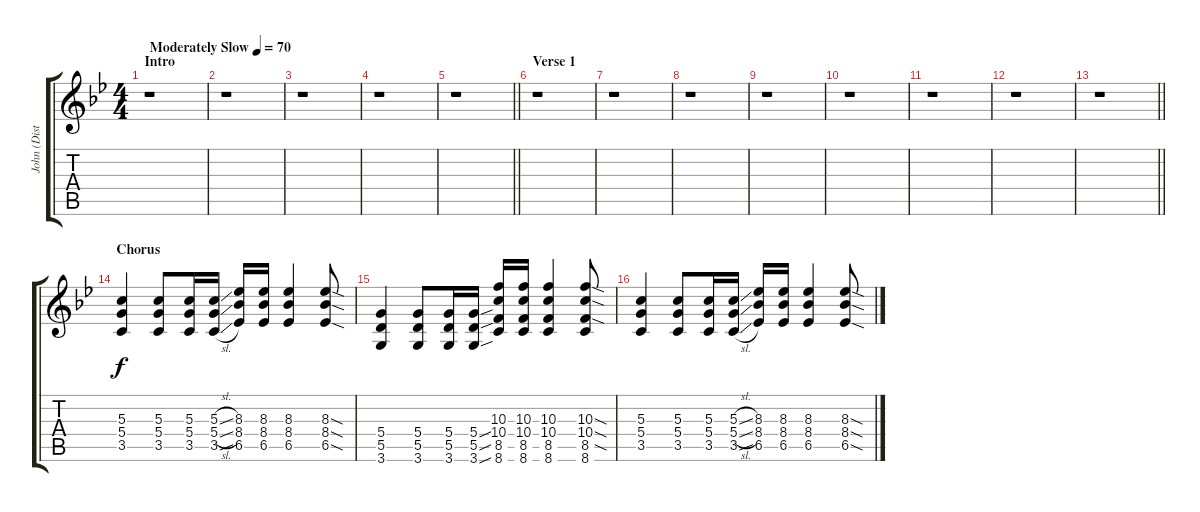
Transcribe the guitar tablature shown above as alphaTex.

\track ("John (Distortion 2)" "John (Dist") {instrument distortionguitar}
\staff {score tabs}
\tuning (E4 B3 G3 D3 A2 E2) {hide}
\ts (4 4)
\section ("" "Intro")
\tempo (70 "Moderately Slow")
\clef g2
\ks bb
r.1{dy f instrument distortionguitar} |
r.1 |
r.1 |
r.1 |
\barLineRight lightlight
r.1 |
\section ("" "Verse 1")
r.1 |
r.1 |
r.1 |
r.1 |
r.1 |
r.1 |
r.1 |
\barLineRight lightlight
r.1 |
\section ("" "Chorus")
(5.3 5.4 3.5).4 (5.3 5.4 3.5).8 (5.3 5.4 3.5).16 (5.3{sl} 5.4{sl} 3.5{sl}).16 (8.3 8.4 6.5).16 (8.3 8.4 6.5).16 (8.3 8.4 6.5).4 (8.3{sod} 8.4{sod} 6.5{sod}).8 |
(5.4 5.5 3.6).4 (5.4 5.5 3.6).8 (5.4 5.5 3.6).16 (5.4{sou} 5.5{sou} 3.6{sou}).16 (10.3 10.4 8.5 8.6).16 (10.3 10.4 8.5 8.6).16 (10.3 10.4 8.5 8.6).4 (10.3{sod} 10.4{sod} 8.5{sod} 8.6).8 |
(5.3 5.4 3.5).4 (5.3 5.4 3.5).8 (5.3 5.4 3.5).16 (5.3{sl} 5.4{sl} 3.5{sl}).16 (8.3 8.4 6.5).16 (8.3 8.4 6.5).16 (8.3 8.4 6.5).4 (8.3{sod} 8.4{sod} 6.5{sod}).8
